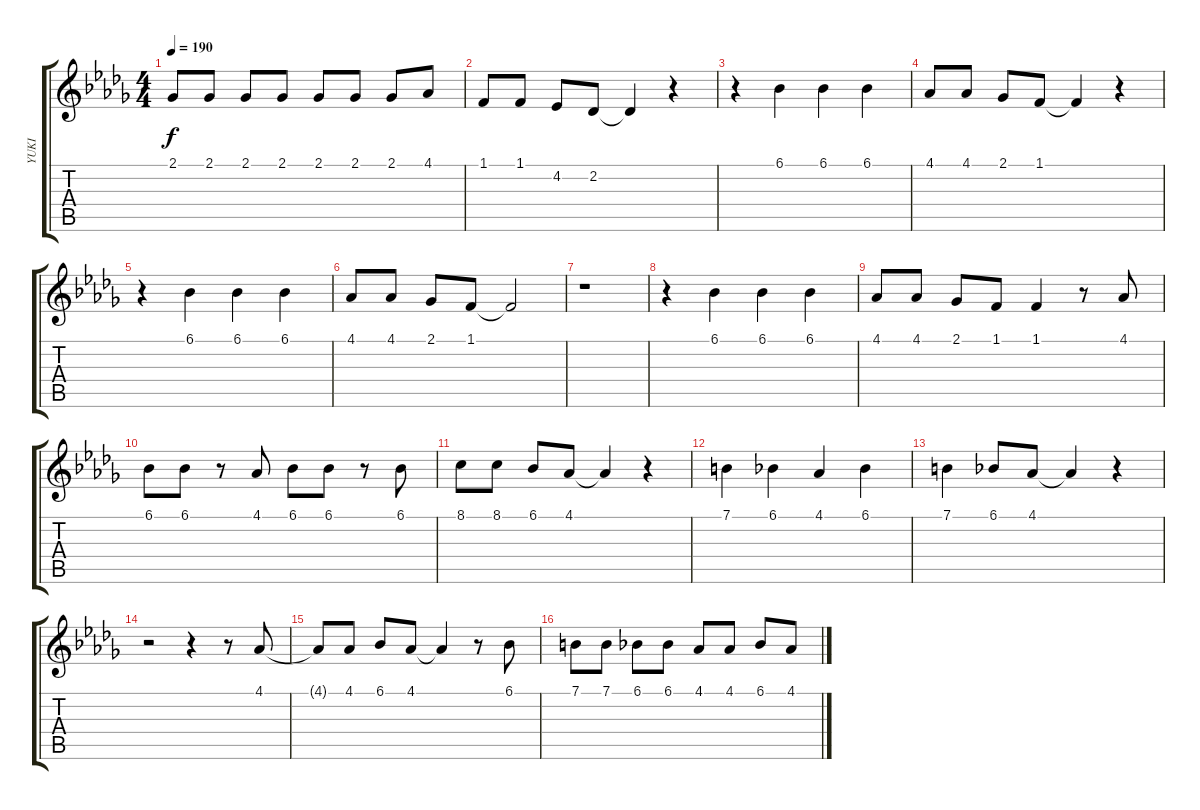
\track ("YUKI" "YUKI") {instrument sopranosax}
\staff {score tabs}
\tuning (E4 B3 G3 D3 A2 E2) {hide}
\ts (4 4)
\tempo 190
\clef g2
\ks db
2.1.8{dy f} 2.1.8 2.1.8 2.1.8 2.1.8 2.1.8 2.1.8 4.1.8 |
1.1.8 1.1.8 4.2.8 2.2.8 2.2{t}.4 r.4 |
r.4 6.1.4 6.1.4 6.1.4 |
4.1.8 4.1.8 2.1.8 1.1.8 1.1{t}.4 r.4 |
r.4 6.1.4 6.1.4 6.1.4 |
4.1.8 4.1.8 2.1.8 1.1.8 1.1{t}.2 |
r.1 |
r.4 6.1.4 6.1.4 6.1.4 |
4.1.8 4.1.8 2.1.8 1.1.8 1.1.4 r.8 4.1.8 |
6.1.8 6.1.8 r.8 4.1.8 6.1.8 6.1.8 r.8 6.1.8 |
8.1.8 8.1.8 6.1.8 4.1.8 4.1{t}.4 r.4 |
7.1.4 6.1.4 4.1.4 6.1.4 |
7.1.4 6.1.8 4.1.8 4.1{t}.4 r.4 |
r.2 r.4 r.8 4.1.8 |
4.1{t}.8 4.1.8 6.1.8 4.1.8 4.1{t}.4 r.8 6.1.8 |
7.1.8 7.1.8 6.1.8 6.1.8 4.1.8 4.1.8 6.1.8 4.1.8
